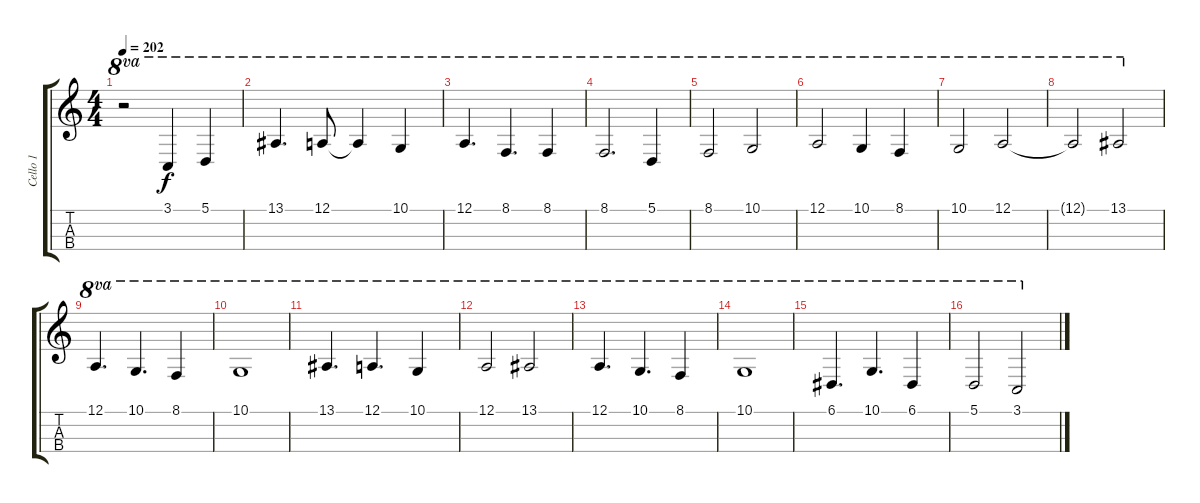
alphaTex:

\track ("Cello 1" "Cello 1") {instrument cello}
\staff {score tabs}
\tuning (A3 D3 G2 C2) {hide}
\ts (4 4)
\tempo 202
\clef g2
\ks c
r.2{ot 8va dy f} 3.1.4{ot 8va} 5.1.4{ot 8va} |
13.1.4{d ot 8va} 12.1.8{ot 8va} 12.1{t}.4{ot 8va} 10.1.4{ot 8va} |
12.1.4{d ot 8va} 8.1.4{d ot 8va} 8.1.4{ot 8va} |
8.1.2{d ot 8va} 5.1.4{ot 8va} |
8.1.2{ot 8va} 10.1.2{ot 8va} |
12.1.2{ot 8va} 10.1.4{ot 8va} 8.1.4{ot 8va} |
10.1.2{ot 8va} 12.1.2{ot 8va} |
12.1{t}.2{ot 8va} 13.1.2{ot 8va} |
12.1.4{d ot 8va} 10.1.4{d ot 8va} 8.1.4{ot 8va} |
10.1.1{ot 8va} |
13.1.4{d ot 8va} 12.1.4{d ot 8va} 10.1.4{ot 8va} |
12.1.2{ot 8va} 13.1.2{ot 8va} |
12.1.4{d ot 8va} 10.1.4{d ot 8va} 8.1.4{ot 8va} |
10.1.1{ot 8va} |
6.1.4{d ot 8va} 10.1.4{d ot 8va} 6.1.4{ot 8va} |
5.1.2{ot 8va} 3.1.2{ot 8va}
